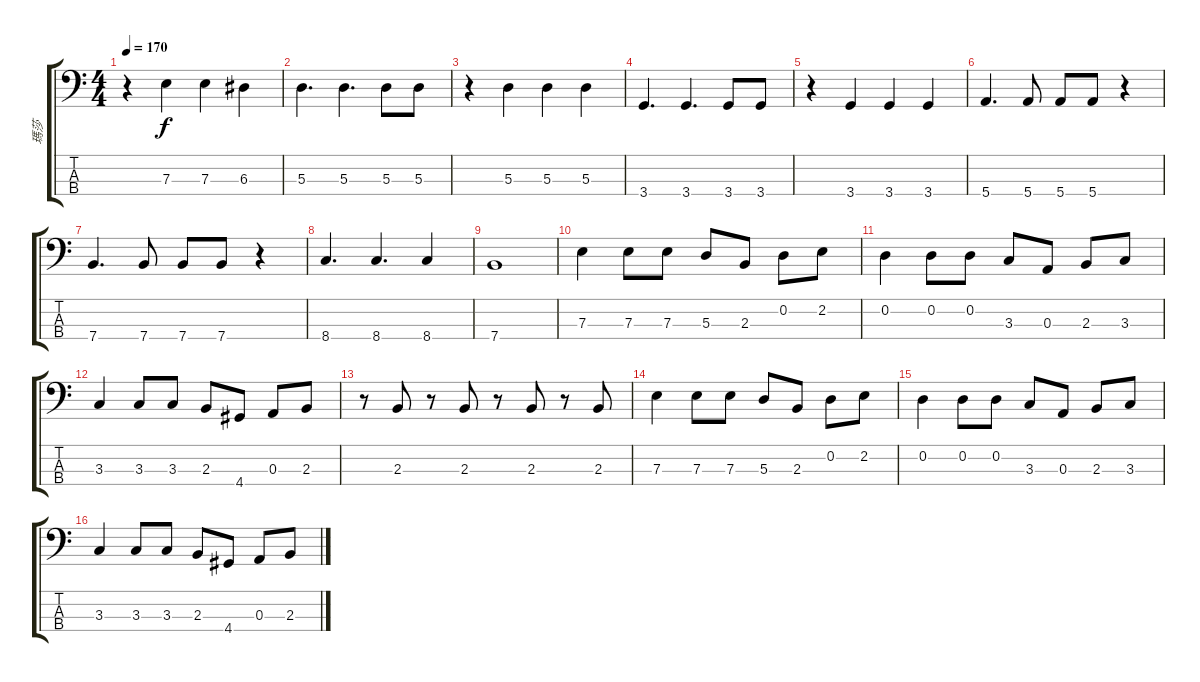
\track ("瑪莎" "瑪莎") {instrument electricbassfinger}
\staff {score tabs}
\tuning (G2 D2 A1 E1) {hide}
\ts (4 4)
\tempo 170
\clef f4
\ks c
r.4{dy f} 7.3.4 7.3.4 6.3.4 |
5.3.4{d} 5.3.4{d} 5.3.8 5.3.8 |
r.4 5.3.4 5.3.4 5.3.4 |
3.4.4{d} 3.4.4{d} 3.4.8 3.4.8 |
r.4 3.4.4 3.4.4 3.4.4 |
5.4.4{d} 5.4.8 5.4.8 5.4.8 r.4 |
7.4.4{d} 7.4.8 7.4.8 7.4.8 r.4 |
8.4.4{d} 8.4.4{d} 8.4.4 |
7.4.1 |
7.3.4 7.3.8 7.3.8 5.3.8 2.3.8 0.2.8 2.2.8 |
0.2.4 0.2.8 0.2.8 3.3.8 0.3.8 2.3.8 3.3.8 |
3.3.4 3.3.8 3.3.8 2.3.8 4.4.8 0.3.8 2.3.8 |
r.8 2.3.8 r.8 2.3.8 r.8 2.3.8 r.8 2.3.8 |
7.3.4 7.3.8 7.3.8 5.3.8 2.3.8 0.2.8 2.2.8 |
0.2.4 0.2.8 0.2.8 3.3.8 0.3.8 2.3.8 3.3.8 |
3.3.4 3.3.8 3.3.8 2.3.8 4.4.8 0.3.8 2.3.8
